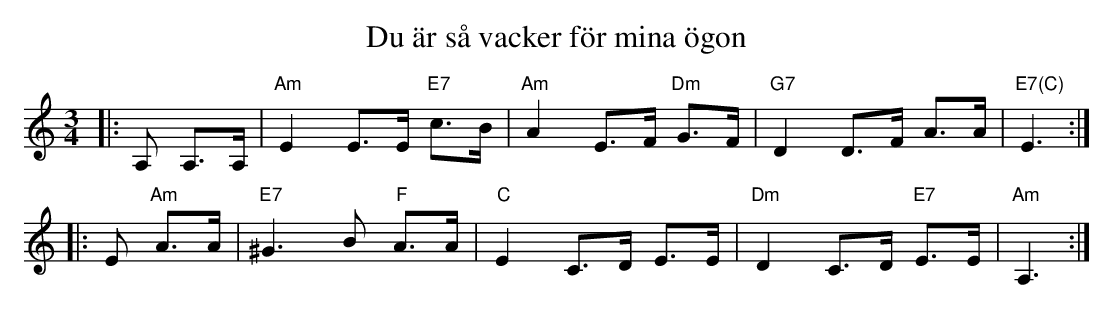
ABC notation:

X:1
T: Du \"ar s\aa vacker f\"or mina \"ogon
M: 3/4
L: a/8
K: Am
|: A, A,>A, | "Am"E2 E>E "E7"c>B | "Am"A2 E>F "Dm"G>F | "G7"D2 D>F A>A | "E7(C)"E3 :|
|: E "Am"A>A | "E7"^G3 B "F"A>A | "C"E2 C>D E>E | "Dm"D2 C>D "E7"E>E | "Am"A,3 :|
